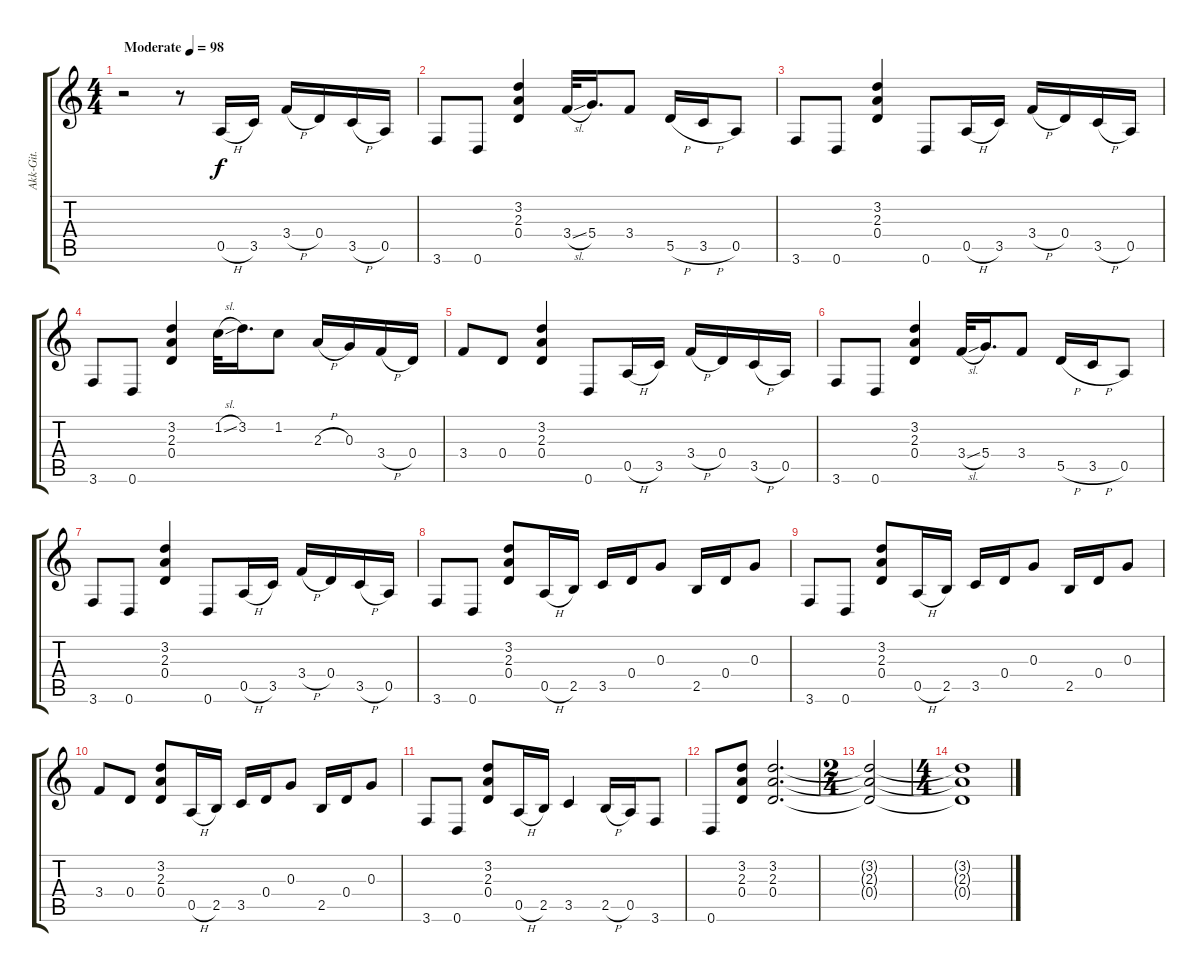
\track ("Akk-Git." "Akk-Git.") {instrument acousticguitarsteel}
\staff {score tabs}
\tuning (E4 B3 G3 D3 A2 D2) {hide}
\ts (4 4)
\tempo (98 "Moderate")
\clef g2
\ks c
r.2{dy f instrument acousticguitarsteel} r.8 0.5{h}.16 3.5.16 3.4{h}.16 0.4.16 3.5{h}.16 0.5.16 |
3.6.8 0.6.8 (3.2 2.3 0.4).4 3.4{sl}.32 5.4.16{d} 3.4.8 5.5{h}.16 3.5{h}.16 0.5.8 |
3.6.8 0.6.8 (3.2 2.3 0.4).4 0.6.8 0.5{h}.16 3.5.16 3.4{h}.16 0.4.16 3.5{h}.16 0.5.16 |
3.6.8 0.6.8 (3.2 2.3 0.4).4 1.2{sl}.32 3.2.16{d} 1.2.8 2.3{h}.16 0.3.16 3.4{h}.16 0.4.16 |
3.4.8 0.4.8 (3.2 2.3 0.4).4 0.6.8 0.5{h}.16 3.5.16 3.4{h}.16 0.4.16 3.5{h}.16 0.5.16 |
3.6.8 0.6.8 (3.2 2.3 0.4).4 3.4{sl}.32 5.4.16{d} 3.4.8 5.5{h}.16 3.5{h}.16 0.5.8 |
3.6.8 0.6.8 (3.2 2.3 0.4).4 0.6.8 0.5{h}.16 3.5.16 3.4{h}.16 0.4.16 3.5{h}.16 0.5.16 |
3.6.8 0.6.8 (3.2 2.3 0.4).8 0.5{h}.16 2.5.16 3.5.16 0.4.16 0.3.8 2.5.16 0.4.16 0.3.8 |
3.6.8 0.6.8 (3.2 2.3 0.4).8 0.5{h}.16 2.5.16 3.5.16 0.4.16 0.3.8 2.5.16 0.4.16 0.3.8 |
3.4.8 0.4.8 (3.2 2.3 0.4).8 0.5{h}.16 2.5.16 3.5.16 0.4.16 0.3.8 2.5.16 0.4.16 0.3.8 |
3.6.8 0.6.8 (3.2 2.3 0.4).8 0.5{h}.16 2.5.16 3.5.4 2.5{h}.16 0.5.16 3.6.8 |
0.6.8 (3.2 2.3 0.4).8 (3.2 2.3 0.4).2{d} |
\ts (2 4)
(3.2{t} 2.3{t} 0.4{t}).2 |
\ts (4 4)
(3.2{t} 2.3{t} 0.4{t}).1
